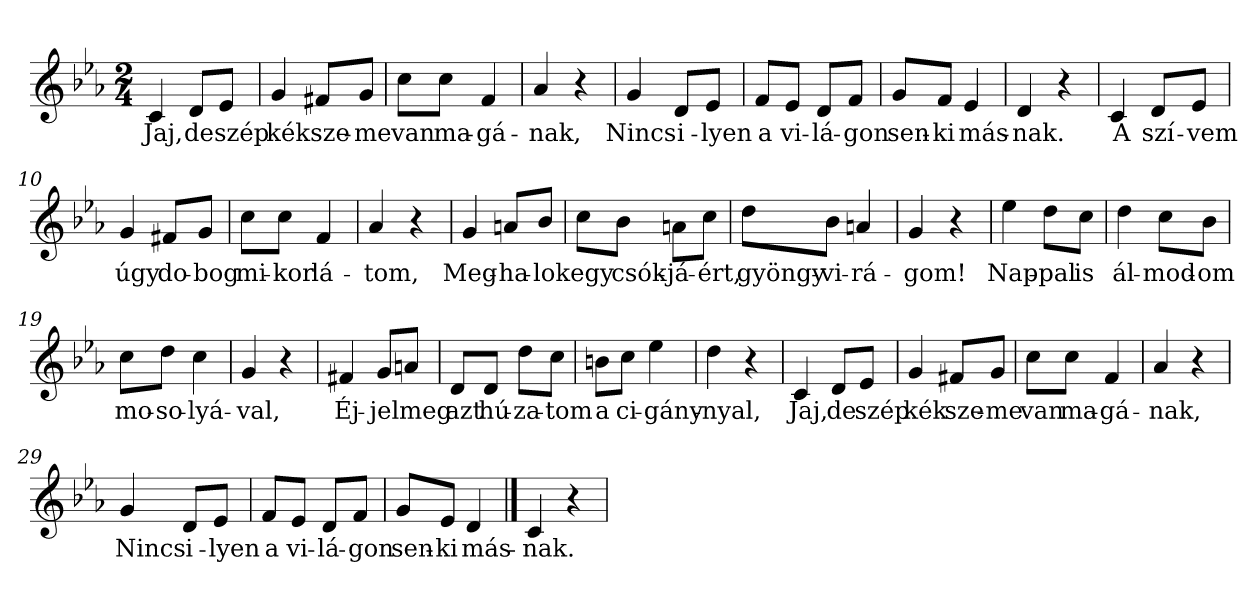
**kern	**text
*part1	*part1
*staff1	*staff1
*clefG2	*
*k[b-e-a-]	*
*c:	*
*M2/4	*
=1	=1
!	!LO:LY:b
4c/	Jaj,
!	!LO:LY:b
8d/L	de
!	!LO:LY:b
8e-/J	szép
=2	=2
!	!LO:LY:b
4g/	kék
!	!LO:LY:b
8f#X/L	sze-
!	!LO:LY:b
8g/J	-me
=3	=3
!	!LO:LY:b
8cc\L	van
!	!LO:LY:b
8cc\J	ma-
!	!LO:LY:b
4f/	-gá-
=4	=4
!	!LO:LY:b
4a-/	-nak,
4r	.
=5	=5
!	!LO:LY:b
4g/	Nincs
!	!LO:LY:b
8d/L	i-
!	!LO:LY:b
8e-/J	-lyen
=6	=6
!	!LO:LY:b
8f/L	a
!	!LO:LY:b
8e-/J	vi-
!	!LO:LY:b
8d/L	-lá-
!	!LO:LY:b
8f/J	-gon
=7	=7
!	!LO:LY:b
8g/L	sen-
!	!LO:LY:b
8f/J	-ki
!	!LO:LY:b
4e-/	más-
=8	=8
!	!LO:LY:b
4d/	-nak.
4r	.
!!LO:LB:g=z
=9	=9
!	!LO:LY:b
4c/	A
!	!LO:LY:b
8d/L	szí-
!	!LO:LY:b
8e-/J	-vem
=10	=10
!	!LO:LY:b
4g/	úgy
!	!LO:LY:b
8f#X/L	do-
!	!LO:LY:b
8g/J	-bog
=11	=11
!	!LO:LY:b
8cc\L	mi-
!	!LO:LY:b
8cc\J	-kor
!	!LO:LY:b
4f/	lá-
=12	=12
!	!LO:LY:b
4a-/	-tom,
4r	.
=13	=13
!	!LO:LY:b
4g/	Meg-
!	!LO:LY:b
8an/L	-ha-
!	!LO:LY:b
8b-/J	-lok
=14	=14
!	!LO:LY:b
8cc\L	egy
!	!LO:LY:b
8b-\J	csók-
!	!LO:LY:b
8an\L	-já-
!	!LO:LY:b
8cc\J	-ért,
=15	=15
!	!LO:LY:b
8dd\L	gyöngy-
!	!LO:LY:b
8b-\J	-vi-
!	!LO:LY:b
4an/	-rá-
=16	=16
!	!LO:LY:b
4g/	-gom!
4r	.
!!LO:LB:g=z
=17	=17
!	!LO:LY:b
4ee-\	Nap-
!	!LO:LY:b
8dd\L	-pal
!	!LO:LY:b
8cc\J	is
=18	=18
!	!LO:LY:b
4dd\	ál-
!	!LO:LY:b
8cc\L	-mod-
!	!LO:LY:b
8b-\J	-om
=19	=19
!	!LO:LY:b
8cc\L	mo-
!	!LO:LY:b
8dd\J	-so-
!	!LO:LY:b
4cc\	-lyá-
=20	=20
!	!LO:LY:b
4g/	-val,
4r	.
=21	=21
!	!LO:LY:b
4f#X/	Éj-
!	!LO:LY:b
8g/L	-jel
!	!LO:LY:b
8an/J	meg
=22	=22
!	!LO:LY:b
8d/L	azt
!	!LO:LY:b
8d/J	hú-
!	!LO:LY:b
8dd\L	-za-
!	!LO:LY:b
8cc\J	-tom
=23	=23
!	!LO:LY:b
8bn\L	a
!	!LO:LY:b
8cc\J	ci-
!	!LO:LY:b
4ee-\	-gány-
=24	=24
!	!LO:LY:b
4dd\	-nyal,
!	!LO:LY:b
4r	hogy
!!LO:LB:g=z
=25	=25
!	!LO:LY:b
4c/	Jaj,
!	!LO:LY:b
8d/L	de
!	!LO:LY:b
8e-/J	szép
=26	=26
!	!LO:LY:b
4g/	kék
!	!LO:LY:b
8f#X/L	sze-
!	!LO:LY:b
8g/J	-me
=27	=27
!	!LO:LY:b
8cc\L	van
!	!LO:LY:b
8cc\J	ma-
!	!LO:LY:b
4f/	-gá-
=28	=28
!	!LO:LY:b
4a-/	-nak,
4r	.
=29	=29
!	!LO:LY:b
4g/	Nincs
!	!LO:LY:b
8d/L	i-
!	!LO:LY:b
8e-/J	-lyen
=30	=30
!	!LO:LY:b
8f/L	a
!	!LO:LY:b
8e-/J	vi-
!	!LO:LY:b
8d/L	-lá-
!	!LO:LY:b
8f/J	-gon
=31	=31
!	!LO:LY:b
8g/L	sen-
!	!LO:LY:b
8e-/J	-ki
!	!LO:LY:b
4d/	más-
==32	==32
!	!LO:LY:b
4c/	-nak.
4r	.
=	=
*-	*-
